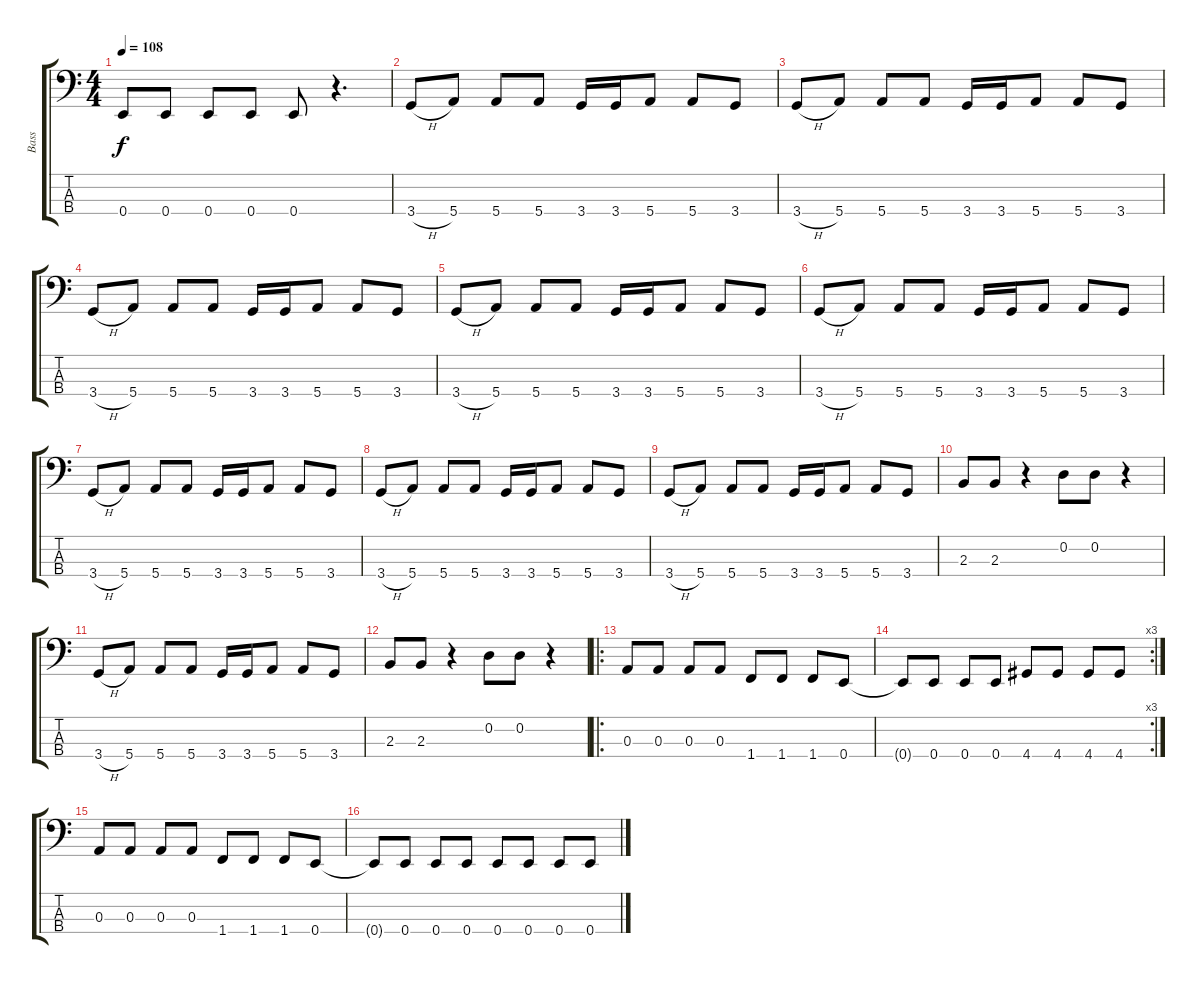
\track ("Bass " "Bass ") {instrument electricbassfinger}
\staff {score tabs}
\tuning (G2 D2 A1 E1) {hide}
\ts (4 4)
\tempo 108
\clef f4
\ks c
0.4.8{dy f} 0.4.8 0.4.8 0.4.8 0.4.8 r.4{d} |
3.4{h}.8 5.4.8 5.4.8 5.4.8 3.4.16 3.4.16 5.4.8 5.4.8 3.4.8 |
3.4{h}.8 5.4.8 5.4.8 5.4.8 3.4.16 3.4.16 5.4.8 5.4.8 3.4.8 |
3.4{h}.8 5.4.8 5.4.8 5.4.8 3.4.16 3.4.16 5.4.8 5.4.8 3.4.8 |
3.4{h}.8 5.4.8 5.4.8 5.4.8 3.4.16 3.4.16 5.4.8 5.4.8 3.4.8 |
3.4{h}.8 5.4.8 5.4.8 5.4.8 3.4.16 3.4.16 5.4.8 5.4.8 3.4.8 |
3.4{h}.8 5.4.8 5.4.8 5.4.8 3.4.16 3.4.16 5.4.8 5.4.8 3.4.8 |
3.4{h}.8 5.4.8 5.4.8 5.4.8 3.4.16 3.4.16 5.4.8 5.4.8 3.4.8 |
3.4{h}.8 5.4.8 5.4.8 5.4.8 3.4.16 3.4.16 5.4.8 5.4.8 3.4.8 |
2.3.8 2.3.8 r.4 0.2.8 0.2.8 r.4 |
3.4{h}.8 5.4.8 5.4.8 5.4.8 3.4.16 3.4.16 5.4.8 5.4.8 3.4.8 |
2.3.8 2.3.8 r.4 0.2.8 0.2.8 r.4 |
\ro
0.3.8 0.3.8 0.3.8 0.3.8 1.4.8 1.4.8 1.4.8 0.4.8 |
\rc 3
0.4{t}.8 0.4.8 0.4.8 0.4.8 4.4.8 4.4.8 4.4.8 4.4.8 |
0.3.8 0.3.8 0.3.8 0.3.8 1.4.8 1.4.8 1.4.8 0.4.8 |
0.4{t}.8 0.4.8 0.4.8 0.4.8 0.4.8 0.4.8 0.4.8 0.4.8
